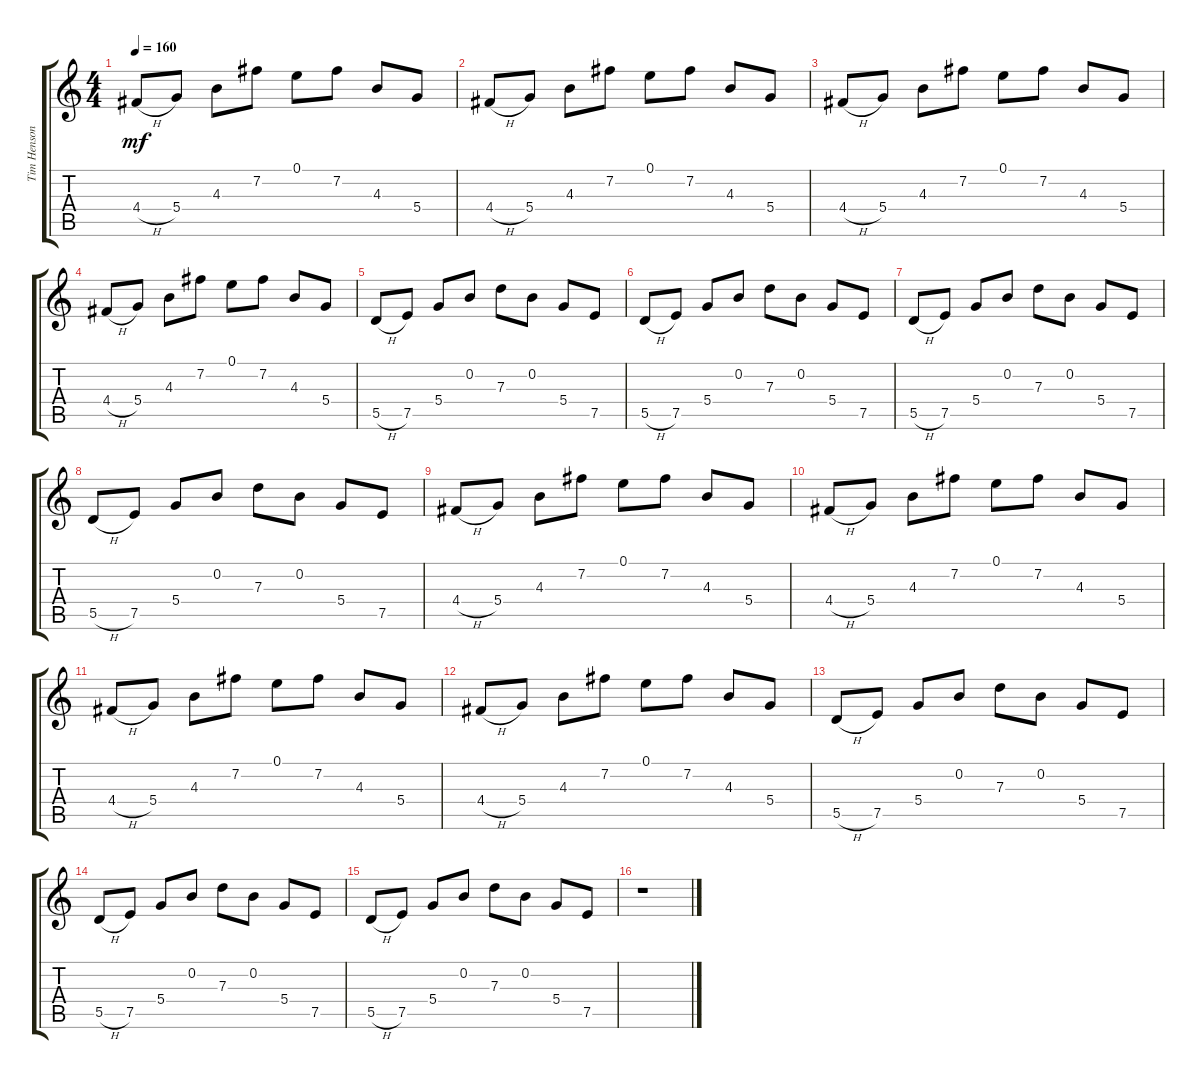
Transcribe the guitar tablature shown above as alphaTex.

\track ("Tim Henson Clean 2" "Tim Henson") {instrument acousticguitarnylon}
\staff {score tabs}
\tuning (E4 B3 G3 D3 A2 D2) {hide}
\ts (4 4)
\tempo 160
\clef g2
\ks c
4.4{h}.8{dy mf} 5.4.8 4.3.8 7.2.8 0.1.8 7.2.8 4.3.8 5.4.8 |
4.4{h}.8 5.4.8 4.3.8 7.2.8 0.1.8 7.2.8 4.3.8 5.4.8 |
4.4{h}.8 5.4.8 4.3.8 7.2.8 0.1.8 7.2.8 4.3.8 5.4.8 |
4.4{h}.8 5.4.8 4.3.8 7.2.8 0.1.8 7.2.8 4.3.8 5.4.8 |
5.5{h}.8 7.5.8 5.4.8 0.2.8 7.3.8 0.2.8 5.4.8 7.5.8 |
5.5{h}.8 7.5.8 5.4.8 0.2.8 7.3.8 0.2.8 5.4.8 7.5.8 |
5.5{h}.8 7.5.8 5.4.8 0.2.8 7.3.8 0.2.8 5.4.8 7.5.8 |
5.5{h}.8 7.5.8 5.4.8 0.2.8 7.3.8 0.2.8 5.4.8 7.5.8 |
4.4{h}.8 5.4.8 4.3.8 7.2.8 0.1.8 7.2.8 4.3.8 5.4.8 |
4.4{h}.8 5.4.8 4.3.8 7.2.8 0.1.8 7.2.8 4.3.8 5.4.8 |
4.4{h}.8 5.4.8 4.3.8 7.2.8 0.1.8 7.2.8 4.3.8 5.4.8 |
4.4{h}.8 5.4.8 4.3.8 7.2.8 0.1.8 7.2.8 4.3.8 5.4.8 |
5.5{h}.8 7.5.8 5.4.8 0.2.8 7.3.8 0.2.8 5.4.8 7.5.8 |
5.5{h}.8 7.5.8 5.4.8 0.2.8 7.3.8 0.2.8 5.4.8 7.5.8 |
5.5{h}.8 7.5.8 5.4.8 0.2.8 7.3.8 0.2.8 5.4.8 7.5.8 |
r.1
